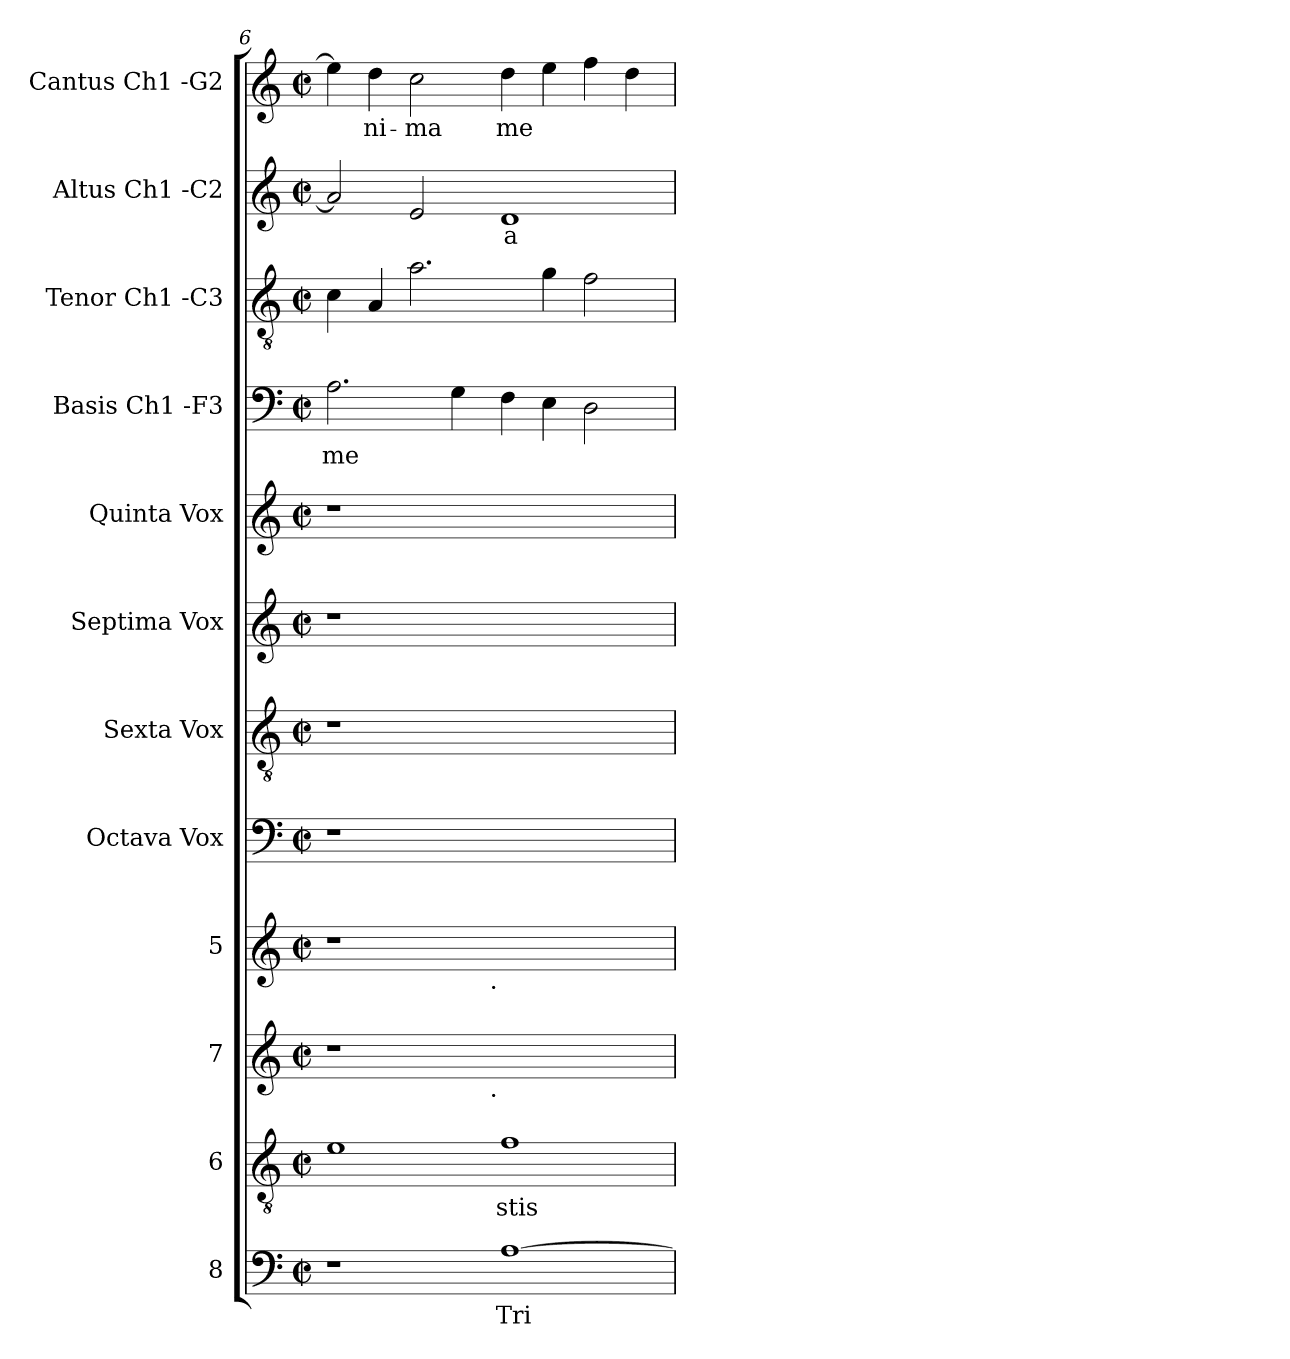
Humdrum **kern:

**kern	**text	**kern	**text	**kern	**kern	**kern	**kern	**kern	**kern	**kern	**text	**kern	**text	**kern	**text	**kern	**text
*part12	*part12	*part11	*part11	*part10	*part9	*part8	*part7	*part6	*part5	*part4	*part4	*part3	*part3	*part2	*part2	*part1	*part1
*staff12	*staff12	*staff11	*staff11	*staff10	*staff9	*staff8	*staff7	*staff6	*staff5	*staff4	*staff4	*staff3	*staff3	*staff2	*staff2	*staff1	*staff1
*I"8	*	*I"6	*	*I"7	*I"5	*I"Octava  Vox	*I"Sexta  Vox	*I"Septima  Vox	*I"Quinta  Vox	*I"Basis  Ch1 -F3	*	*I"Tenor  Ch1 -C3	*	*I"Altus  Ch1 -C2	*	*I"Cantus  Ch1 -G2	*
*	*	*	*	*	*	*	*	*	*	*I'B	*	*I'T	*	*I'A	*	*I'C	*
!!LO:PB:g=z
*clefF4	*	*clefGv2	*	*clefG2	*clefG2	*clefF4	*clefGv2	*clefG2	*clefG2	*clefF4	*	*clefGv2	*	*clefG2	*	*clefG2	*
*k[]	*	*k[]	*	*k[]	*k[]	*k[]	*k[]	*k[]	*k[]	*k[]	*	*k[]	*	*k[]	*	*k[]	*
*C:	*	*C:	*	*C:	*C:	*C:	*C:	*C:	*C:	*C:	*	*C:	*	*C:	*	*C:	*
*M2/2	*	*M2/2	*	*M2/2	*M2/2	*M2/2	*M2/2	*M2/2	*M2/2	*M2/2	*	*M2/2	*	*M2/2	*	*M2/2	*
*met(c|)	*	*met(c|)	*	*met(c|)	*met(c|)	*met(c|)	*met(c|)	*met(c|)	*met(c|)	*met(c|)	*	*met(c|)	*	*met(c|)	*	*met(c|)	*
=6	=6	=6	=6	=6	=6	=6	=6	=6	=6	=6	=6	=6	=6	=6	=6	=6	=6
!	!	!	!LO:LY:b:cj	!	!	!	!	!	!	!	!LO:LY:b:cj	!	!LO:LY:b:cj	!	!LO:LY:b:cj	!	!LO:LY:b:cj
*	*	*	*	*^	*^	*	*	*	*	*	*	*	*	*	*	*	*
1r	.	1e	.	1r	2ryy	1r	2ryy	1r	1r	1r	1r	2.A\	me-	4c\	--	2a/]	--	4ee\]	--
!	!	!	!	!	!	!	!	!	!	!	!	!	!	!	!LO:LY:b:cj	!	!	!	!LO:LY:b:cj
.	.	.	.	.	.	.	.	.	.	.	.	.	.	4A/	--	.	.	4dd\	-ni-
!	!	!	!	!	!	!	!	!	!	!	!	!	!	!	!LO:LY:b:cj	!	!LO:LY:b:cj	!	!LO:LY:b:cj
.	.	.	.	.	4...ryy	.	4...ryy	.	.	.	.	.	.	2.a\	--	2e/	--	2cc\	-ma
!	!	!	!	!	!	!	!	!	!	!	!	!	!LO:LY:b:cj	!	!	!	!	!	!
.	.	.	.	.	.	.	.	.	.	.	.	4G\	--	.	.	.	.	.	.
!	!	!	!	!	!	!	!LO:TX:b:t=.	!	!	!	!	!	!	!	!	!	!	!	!
!	!	!	!	!	!LO:TX:b:t=.	!	!	!	!	!	!	!	!	!	!	!	!	!	!
.	.	.	.	.	1ryy	.	1ryy	.	.	.	.	.	.	.	.	.	.	.	.
!	!LO:LY:b:cj	!	!LO:LY:b:cj	!	!	!	!	!	!	!	!	!	!LO:LY:b:cj	!	!	!	!LO:LY:b:cj	!	!LO:LY:b:cj
[>1A	Tri-	1f	stis	1ryy	.	1ryy	.	1ryy	1ryy	1ryy	1ryy	4F\	--	.	.	1d	-a	4dd\	me-
!	!	!	!	!	!	!	!	!	!	!	!	!	!LO:LY:b:cj	!	!LO:LY:b:cj	!	!	!	!LO:LY:b:cj
.	.	.	.	.	.	.	.	.	.	.	.	4E\	--	4g\	--	.	.	4ee\	--
!	!	!	!	!	!	!	!	!	!	!	!	!	!LO:LY:b:cj	!	!LO:LY:b:cj	!	!	!	!LO:LY:b:cj
.	.	.	.	.	.	.	.	.	.	.	.	2D\	--	2f\	--	.	.	4ff\	--
!	!	!	!	!	!	!	!	!	!	!	!	!	!	!	!	!	!	!	!LO:LY:b:cj
.	.	.	.	.	.	.	.	.	.	.	.	.	.	.	.	.	.	4dd\	--
.	.	.	.	.	32ryy	.	32ryy	.	.	.	.	.	.	.	.	.	.	.	.
*	*	*	*	*v	*v	*	*	*	*	*	*	*	*	*	*	*	*	*	*
*	*	*	*	*	*v	*v	*	*	*	*	*	*	*	*	*	*	*	*
=	=	=	=	=	=	=	=	=	=	=	=	=	=	=	=	=	=
*-	*-	*-	*-	*-	*-	*-	*-	*-	*-	*-	*-	*-	*-	*-	*-	*-	*-
